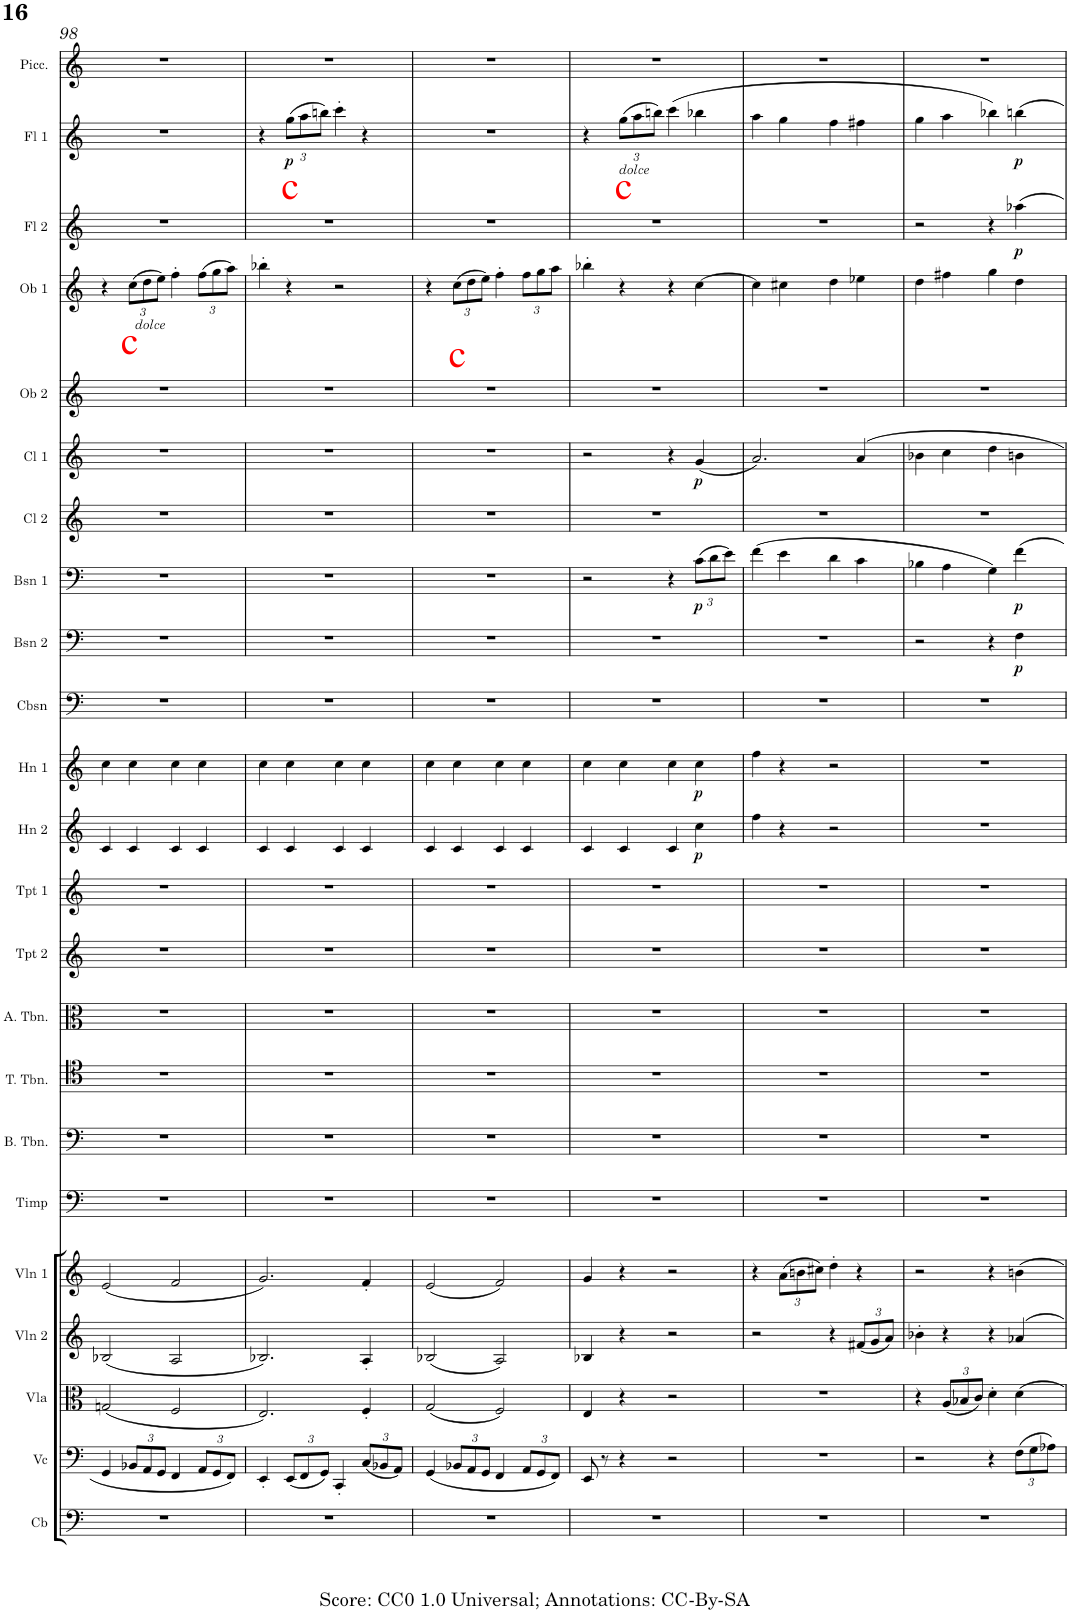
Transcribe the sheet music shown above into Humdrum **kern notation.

**kern	**kern	**kern	**kern	**kern	**kern	**kern	**kern	**kern	**kern	**kern	**kern	**dynam	**kern	**dynam	**kern	**kern	**dynam	**kern	**dynam	**kern	**kern	**dynam	**kern	**kern	**text	**kern	**dynam	**kern	**text	**dynam	**kern
*part23	*part22	*part21	*part20	*part19	*part18	*part17	*part16	*part15	*part14	*part13	*part12	*part12	*part11	*part11	*part10	*part9	*part9	*part8	*part8	*part7	*part6	*part6	*part5	*part4	*part4	*part3	*part3	*part2	*part2	*part2	*part1
*staff23	*staff22	*staff21	*staff20	*staff19	*staff18	*staff17	*staff16	*staff15	*staff14	*staff13	*staff12	*staff12	*staff11	*staff11	*staff10	*staff9	*staff9	*staff8	*staff8	*staff7	*staff6	*staff6	*staff5	*staff4	*staff4	*staff3	*staff3	*staff2	*staff2	*staff2	*staff1
*I"Contrabass	*I"Violoncello	*I"Viola	*I"Violin 2	*I"Violin 1	*I"Timpani	*I"Bass Trombone	*I"Tenor Trombone	*I"Alto Trombone	*I"C Trumpet 2	*I"C Trumpet 1	*I"C Horn 2	*	*I"C Horn 1	*	*I"Contrabassoon	*I"Bassoon 2	*	*I"Bassoon 1	*	*I"C Clarinet 2	*I"C Clarinet 1	*	*I"Oboe 2	*I"Oboe 1	*	*I"Flute 2	*	*I"Flute 1	*	*	*I"Piccolo
*I'Cb	*I'Vc	*I'Vla	*I'Vln 2	*I'Vln 1	*I'Timp	*I'B. Tbn.	*I'T. Tbn.	*I'A. Tbn.	*I'Tpt 2	*I'Tpt 1	*I'Hn 2	*	*I'Hn 1	*	*I'Cbsn	*I'Bsn 2	*	*I'Bsn 1	*	*I'Cl 2	*I'Cl 1	*	*I'Ob 2	*I'Ob 1	*	*I'Fl 2	*	*I'Fl 1	*	*	*I'Picc.
!!LO:PB:g=z
*clefF4	*clefF4	*clefC3	*clefG2	*clefG2	*clefF4	*clefF4	*clefC4	*clefC3	*clefG2	*clefG2	*clefG2	*	*clefG2	*	*clefF4	*clefF4	*	*clefF4	*	*clefG2	*clefG2	*	*clefG2	*clefG2	*	*clefG2	*	*clefG2	*	*	*clefG2
*Trd7c12	*	*	*	*	*	*	*	*	*	*	*Trd7c12	*	*Trd7c12	*	*Trd7c12	*	*	*	*	*Trd1c2	*Trd1c2	*	*	*	*	*	*	*	*	*	*Trd-7c-12
*k[]	*k[]	*k[]	*k[]	*k[]	*k[]	*k[]	*k[]	*k[]	*k[]	*k[]	*k[]	*	*k[]	*	*k[]	*k[]	*	*k[]	*	*k[]	*k[]	*	*k[]	*k[]	*	*k[]	*	*k[]	*	*	*k[]
*M4/4	*M4/4	*M4/4	*M4/4	*M4/4	*M4/4	*M4/4	*M4/4	*M4/4	*M4/4	*M4/4	*M4/4	*	*M4/4	*	*M4/4	*M4/4	*	*M4/4	*	*M4/4	*M4/4	*	*M4/4	*M4/4	*	*M4/4	*	*M4/4	*	*	*M4/4
*met(c)	*met(c)	*met(c)	*met(c)	*met(c)	*met(c)	*met(c)	*met(c)	*met(c)	*met(c)	*met(c)	*met(c)	*	*met(c)	*	*met(c)	*met(c)	*	*met(c)	*	*met(c)	*met(c)	*	*met(c)	*met(c)	*	*met(c)	*	*met(c)	*	*	*met(c)
=98	=98	=98	=98	=98	=98	=98	=98	=98	=98	=98	=98	=98	=98	=98	=98	=98	=98	=98	=98	=98	=98	=98	=98	=98	=98	=98	=98	=98	=98	=98	=98
1r	4GG/	(2Gn/	(2B-X/	(2e/	1r	1r	1r	1r	1r	1r	4c/	.	4cc\	.	1r	1r	.	1r	.	1r	1r	.	1r	4r	.	1r	.	1r	.	.	1r
*	*Xbrackettup	*	*	*	*	*	*	*	*	*	*	*	*	*	*	*	*	*	*	*	*	*	*	*Xbrackettup	*	*	*	*	*	*	*
!	!	!	!	!	!	!	!	!	!	!	!	!	!	!	!	!	!	!	!	!	!	!	!	!LO:TX:b:i:t=dolce	!	!	!	!	!	!	!
!	!	!	!	!	!	!	!	!	!	!	!	!	!	!	!	!	!	!	!	!	!	!	!	!	!LO:LY:b:color=#FF0000	!	!	!	!	!	!
.	12BB-X/L	.	.	.	.	.	.	.	.	.	4c/	.	4cc\	.	.	.	.	.	.	.	.	.	.	(12cc\L	c	.	.	.	.	.	.
.	12AA/	.	.	.	.	.	.	.	.	.	.	.	.	.	.	.	.	.	.	.	.	.	.	12dd\	.	.	.	.	.	.	.
.	12GG/J	.	.	.	.	.	.	.	.	.	.	.	.	.	.	.	.	.	.	.	.	.	.	12ee\J)	.	.	.	.	.	.	.
.	4FF/	2F/	2A/	2f/	.	.	.	.	.	.	4c/	.	4cc\	.	.	.	.	.	.	.	.	.	.	4ff'\	.	.	.	.	.	.	.
.	12AA/L	.	.	.	.	.	.	.	.	.	4c/	.	4cc\	.	.	.	.	.	.	.	.	.	.	(12ff\L	.	.	.	.	.	.	.
.	12GG/	.	.	.	.	.	.	.	.	.	.	.	.	.	.	.	.	.	.	.	.	.	.	12gg\	.	.	.	.	.	.	.
.	12FF/J	.	.	.	.	.	.	.	.	.	.	.	.	.	.	.	.	.	.	.	.	.	.	12aa\J)	.	.	.	.	.	.	.
=99	=99	=99	=99	=99	=99	=99	=99	=99	=99	=99	=99	=99	=99	=99	=99	=99	=99	=99	=99	=99	=99	=99	=99	=99	=99	=99	=99	=99	=99	=99	=99
1r	4EE'/	2.E/)	2.B-X/)	2.g/)	1r	1r	1r	1r	1r	1r	4c/	.	4cc\	.	1r	1r	.	1r	.	1r	1r	.	1r	4bb-X'\	.	1r	.	4r	.	.	1r
*	*	*	*	*	*	*	*	*	*	*	*	*	*	*	*	*	*	*	*	*	*	*	*	*	*	*	*	*Xbrackettup	*	*	*
!	!	!	!	!	!	!	!	!	!	!	!	!	!	!	!	!	!	!	!	!	!	!	!	!	!	!	!	!	!LO:LY:b:color=#FF0000	!LO:DY:b	!
.	(12EE/L	.	.	.	.	.	.	.	.	.	4c/	.	4cc\	.	.	.	.	.	.	.	.	.	.	4r	.	.	.	(12gg\L	c	p	.
.	12FF/	.	.	.	.	.	.	.	.	.	.	.	.	.	.	.	.	.	.	.	.	.	.	.	.	.	.	12aa\	.	.	.
.	12GG/J)	.	.	.	.	.	.	.	.	.	.	.	.	.	.	.	.	.	.	.	.	.	.	.	.	.	.	12bbn\J)	.	.	.
.	4CC'/	.	.	.	.	.	.	.	.	.	4c/	.	4cc\	.	.	.	.	.	.	.	.	.	.	2r	.	.	.	4ccc'\	.	.	.
.	(12C/L	4F'/	4A'/	4f'/	.	.	.	.	.	.	4c/	.	4cc\	.	.	.	.	.	.	.	.	.	.	.	.	.	.	4r	.	.	.
.	12BB-X/	.	.	.	.	.	.	.	.	.	.	.	.	.	.	.	.	.	.	.	.	.	.	.	.	.	.	.	.	.	.
.	12AA/J)	.	.	.	.	.	.	.	.	.	.	.	.	.	.	.	.	.	.	.	.	.	.	.	.	.	.	.	.	.	.
=100	=100	=100	=100	=100	=100	=100	=100	=100	=100	=100	=100	=100	=100	=100	=100	=100	=100	=100	=100	=100	=100	=100	=100	=100	=100	=100	=100	=100	=100	=100	=100
1r	(4GG/	(2G/	(2B-X/	(2e/	1r	1r	1r	1r	1r	1r	4c/	.	4cc\	.	1r	1r	.	1r	.	1r	1r	.	1r	4r	.	1r	.	1r	.	.	1r
!	!	!	!	!	!	!	!	!	!	!	!	!	!	!	!	!	!	!	!	!	!	!	!	!	!LO:LY:b:color=#FF0000	!	!	!	!	!	!
.	12BB-X/L	.	.	.	.	.	.	.	.	.	4c/	.	4cc\	.	.	.	.	.	.	.	.	.	.	(12cc\L	c	.	.	.	.	.	.
.	12AA/	.	.	.	.	.	.	.	.	.	.	.	.	.	.	.	.	.	.	.	.	.	.	12dd\	.	.	.	.	.	.	.
.	12GG/J	.	.	.	.	.	.	.	.	.	.	.	.	.	.	.	.	.	.	.	.	.	.	12ee\J)	.	.	.	.	.	.	.
.	4FF/	2F/)	2A/)	2f/)	.	.	.	.	.	.	4c/	.	4cc\	.	.	.	.	.	.	.	.	.	.	4ff'\	.	.	.	.	.	.	.
.	12AA/L	.	.	.	.	.	.	.	.	.	4c/	.	4cc\	.	.	.	.	.	.	.	.	.	.	12ff\L	.	.	.	.	.	.	.
.	12GG/	.	.	.	.	.	.	.	.	.	.	.	.	.	.	.	.	.	.	.	.	.	.	12gg\	.	.	.	.	.	.	.
.	12FF/J)	.	.	.	.	.	.	.	.	.	.	.	.	.	.	.	.	.	.	.	.	.	.	12aa\J	.	.	.	.	.	.	.
=101	=101	=101	=101	=101	=101	=101	=101	=101	=101	=101	=101	=101	=101	=101	=101	=101	=101	=101	=101	=101	=101	=101	=101	=101	=101	=101	=101	=101	=101	=101	=101
1r	8EE/	4E/	4B-X/	4g/	1r	1r	1r	1r	1r	1r	4c/	.	4cc\	.	1r	1r	.	2r	.	1r	2r	.	1r	4bb-X'\	.	1r	.	4r	.	.	1r
.	8r	.	.	.	.	.	.	.	.	.	.	.	.	.	.	.	.	.	.	.	.	.	.	.	.	.	.	.	.	.	.
!	!	!	!	!	!	!	!	!	!	!	!	!	!	!	!	!	!	!	!	!	!	!	!	!	!	!	!	!LO:TX:b:i:t=dolce	!	!	!
!	!	!	!	!	!	!	!	!	!	!	!	!	!	!	!	!	!	!	!	!	!	!	!	!	!	!	!	!	!LO:LY:b:color=#FF0000	!	!
.	4r	4r	4r	4r	.	.	.	.	.	.	4c/	.	4cc\	.	.	.	.	.	.	.	.	.	.	4r	.	.	.	(12gg\L	c	.	.
.	.	.	.	.	.	.	.	.	.	.	.	.	.	.	.	.	.	.	.	.	.	.	.	.	.	.	.	12aa\	.	.	.
.	.	.	.	.	.	.	.	.	.	.	.	.	.	.	.	.	.	.	.	.	.	.	.	.	.	.	.	12bbn\J)	.	.	.
.	2r	2r	2r	2r	.	.	.	.	.	.	4c/	.	4cc\	.	.	.	.	4r	.	.	4r	.	.	4r	.	.	.	(4ccc\	.	.	.
*	*	*	*	*	*	*	*	*	*	*	*	*	*	*	*	*	*	*Xbrackettup	*	*	*	*	*	*	*	*	*	*	*	*	*
!	!	!	!	!	!	!	!	!	!	!	!	!LO:DY:b	!	!LO:DY:b	!	!	!	!	!LO:DY:b	!	!	!LO:DY:b	!	!	!	!	!	!	!	!	!
.	.	.	.	.	.	.	.	.	.	.	4cc\	p	4cc\	p	.	.	.	(12c\L	p	.	(4g/	p	.	[4cc\	.	.	.	4bb-X\	.	.	.
.	.	.	.	.	.	.	.	.	.	.	.	.	.	.	.	.	.	12d\	.	.	.	.	.	.	.	.	.	.	.	.	.
.	.	.	.	.	.	.	.	.	.	.	.	.	.	.	.	.	.	12e\J)	.	.	.	.	.	.	.	.	.	.	.	.	.
=102	=102	=102	=102	=102	=102	=102	=102	=102	=102	=102	=102	=102	=102	=102	=102	=102	=102	=102	=102	=102	=102	=102	=102	=102	=102	=102	=102	=102	=102	=102	=102
1r	1r	1r	2r	4r	1r	1r	1r	1r	1r	1r	4ff\	.	4ff\	.	1r	1r	.	(4f\	.	1r	2.a/)	.	1r	4cc\]	.	1r	.	4aa\	.	.	1r
*	*	*	*	*Xbrackettup	*	*	*	*	*	*	*	*	*	*	*	*	*	*	*	*	*	*	*	*	*	*	*	*	*	*	*
.	.	.	.	(12a\L	.	.	.	.	.	.	4r	.	4r	.	.	.	.	4e\	.	.	.	.	.	4cc#X\	.	.	.	4gg\	.	.	.
.	.	.	.	12bn\	.	.	.	.	.	.	.	.	.	.	.	.	.	.	.	.	.	.	.	.	.	.	.	.	.	.	.
.	.	.	.	12cc#X\J)	.	.	.	.	.	.	.	.	.	.	.	.	.	.	.	.	.	.	.	.	.	.	.	.	.	.	.
.	.	.	4r	4dd'\	.	.	.	.	.	.	2r	.	2r	.	.	.	.	4d\	.	.	.	.	.	4dd\	.	.	.	4ff\	.	.	.
*	*	*	*Xbrackettup	*	*	*	*	*	*	*	*	*	*	*	*	*	*	*	*	*	*	*	*	*	*	*	*	*	*	*	*
.	.	.	(12f#X/L	4r	.	.	.	.	.	.	.	.	.	.	.	.	.	4c\	.	.	4a/	.	.	4ee-X\	.	.	.	4ff#X\	.	.	.
.	.	.	12g/	.	.	.	.	.	.	.	.	.	.	.	.	.	.	.	.	.	.	.	.	.	.	.	.	.	.	.	.
.	.	.	12a/J)	.	.	.	.	.	.	.	.	.	.	.	.	.	.	.	.	.	.	.	.	.	.	.	.	.	.	.	.
=103	=103	=103	=103	=103	=103	=103	=103	=103	=103	=103	=103	=103	=103	=103	=103	=103	=103	=103	=103	=103	=103	=103	=103	=103	=103	=103	=103	=103	=103	=103	=103
1r	2r	4r	4b-X'\	2r	1r	1r	1r	1r	1r	1r	1r	.	1r	.	1r	2r	.	4B-X\	.	1r	4b-X\	.	1r	4dd\	.	2r	.	4gg\	.	.	1r
*	*	*Xbrackettup	*	*	*	*	*	*	*	*	*	*	*	*	*	*	*	*	*	*	*	*	*	*	*	*	*	*	*	*	*
.	.	(12A/L	4r	.	.	.	.	.	.	.	.	.	.	.	.	.	.	4A\	.	.	4cc\	.	.	4ff#X\	.	.	.	4aa\	.	.	.
.	.	12B-X/	.	.	.	.	.	.	.	.	.	.	.	.	.	.	.	.	.	.	.	.	.	.	.	.	.	.	.	.	.
.	.	12c/J)	.	.	.	.	.	.	.	.	.	.	.	.	.	.	.	.	.	.	.	.	.	.	.	.	.	.	.	.	.
.	4r	4d'\	4r	4r	.	.	.	.	.	.	.	.	.	.	.	4r	.	4G\)	.	.	4dd\	.	.	4gg\	.	4r	.	4bb-X\)	.	.	.
!	!	!	!	!	!	!	!	!	!	!	!	!	!	!	!	!	!LO:DY:b	!	!LO:DY:b	!	!	!	!	!	!	!	!LO:DY:b	!	!	!LO:DY:b	!
.	(12F\L	4d\	4a-X/	4bn\	.	.	.	.	.	.	.	.	.	.	.	4F\	p	4f\	p	.	4bn\	.	.	4dd\	.	4aa-X\	p	4bbn\	.	p	.
.	12G\	.	.	.	.	.	.	.	.	.	.	.	.	.	.	.	.	.	.	.	.	.	.	.	.	.	.	.	.	.	.
.	12A-X\J)	.	.	.	.	.	.	.	.	.	.	.	.	.	.	.	.	.	.	.	.	.	.	.	.	.	.	.	.	.	.
=	=	=	=	=	=	=	=	=	=	=	=	=	=	=	=	=	=	=	=	=	=	=	=	=	=	=	=	=	=	=	=
*-	*-	*-	*-	*-	*-	*-	*-	*-	*-	*-	*-	*-	*-	*-	*-	*-	*-	*-	*-	*-	*-	*-	*-	*-	*-	*-	*-	*-	*-	*-	*-
